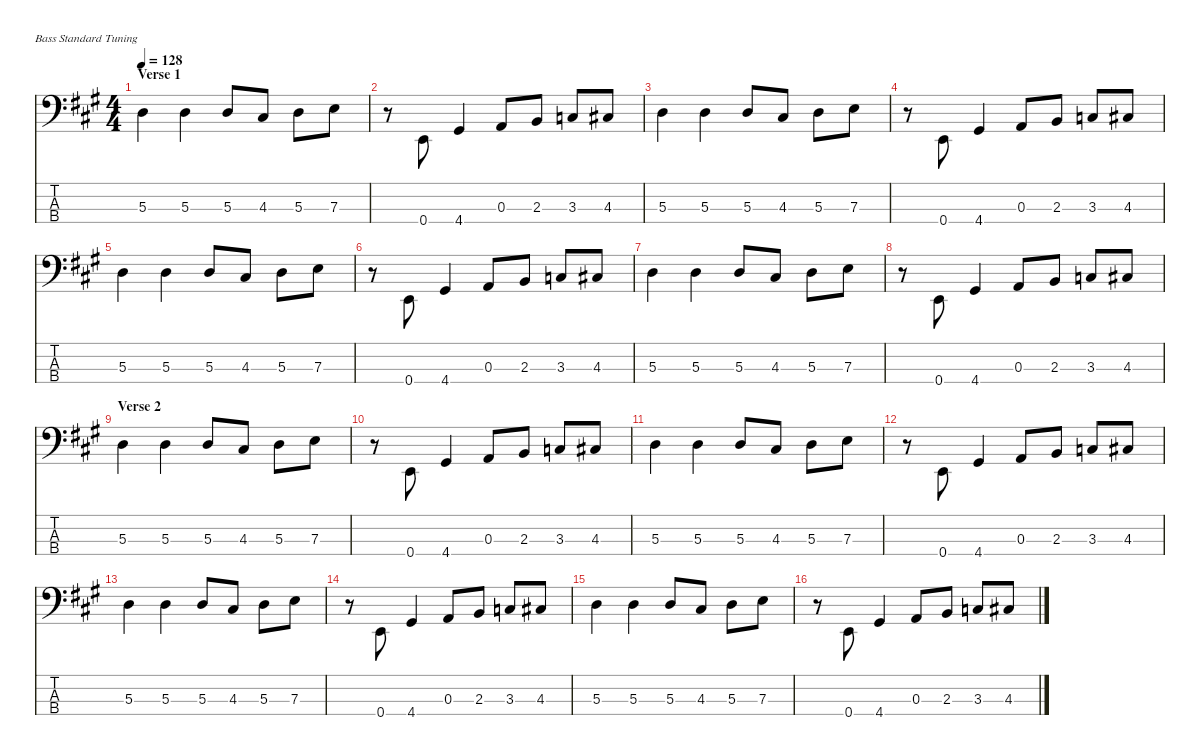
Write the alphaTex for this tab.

\defaultSystemsLayout 4
\hideDynamics
\bracketExtendMode nobrackets
\singleTrackTrackNamePolicy hidden
\multiTrackTrackNamePolicy hidden
\firstSystemTrackNameMode fullname
\firstSystemTrackNameOrientation horizontal
\otherSystemsTrackNameOrientation horizontal
\track ("Electric Bass" "E-Bass") {defaultSystemsLayout 4 instrument electricbassfinger}
\staff {score tabs}
\tuning (G2 D2 A1 E1)
\ts (4 4)
\section ("" "Verse 1")
\tempo 128
\clef f4
\ks a
5.3{acc forcenatural}.4{dy fff beam Down} 5.3{acc forcenatural}.4{beam Down} 5.3{acc forcenatural}.8{beam Up} 4.3{acc #}.8{beam Up} 5.3{acc forcenatural}.8{beam Down} 7.3{acc forcenatural}.8{beam Down} |
r.8{beam Down} 0.4{acc forcenatural}.8{beam Up} 4.4{acc #}.4{beam Up} 0.3{acc forcenatural}.8{beam Up} 2.3{acc forcenatural}.8{beam Up} 3.3{acc forcenatural}.8{beam Up} 4.3{acc #}.8{beam Up} |
5.3{acc forcenatural}.4{beam Down} 5.3{acc forcenatural}.4{beam Down} 5.3{acc forcenatural}.8{beam Up} 4.3{acc #}.8{beam Up} 5.3{acc forcenatural}.8{beam Down} 7.3{acc forcenatural}.8{beam Down} |
r.8{beam Down} 0.4{acc forcenatural}.8{beam Up} 4.4{acc #}.4{beam Up} 0.3{acc forcenatural}.8{beam Up} 2.3{acc forcenatural}.8{beam Up} 3.3{acc forcenatural}.8{beam Up} 4.3{acc #}.8{beam Up} |
5.3{acc forcenatural}.4{beam Down} 5.3{acc forcenatural}.4{beam Down} 5.3{acc forcenatural}.8{beam Up} 4.3{acc #}.8{beam Up} 5.3{acc forcenatural}.8{beam Down} 7.3{acc forcenatural}.8{beam Down} |
r.8{beam Down} 0.4{acc forcenatural}.8{beam Up} 4.4{acc #}.4{beam Up} 0.3{acc forcenatural}.8{beam Up} 2.3{acc forcenatural}.8{beam Up} 3.3{acc forcenatural}.8{beam Up} 4.3{acc #}.8{beam Up} |
5.3{acc forcenatural}.4{beam Down} 5.3{acc forcenatural}.4{beam Down} 5.3{acc forcenatural}.8{beam Up} 4.3{acc #}.8{beam Up} 5.3{acc forcenatural}.8{beam Down} 7.3{acc forcenatural}.8{beam Down} |
r.8{beam Down} 0.4{acc forcenatural}.8{beam Up} 4.4{acc #}.4{beam Up} 0.3{acc forcenatural}.8{beam Up} 2.3{acc forcenatural}.8{beam Up} 3.3{acc forcenatural}.8{beam Up} 4.3{acc #}.8{beam Up} |
\section ("" "Verse 2")
5.3{acc forcenatural}.4{beam Down} 5.3{acc forcenatural}.4{beam Down} 5.3{acc forcenatural}.8{beam Up} 4.3{acc #}.8{beam Up} 5.3{acc forcenatural}.8{beam Down} 7.3{acc forcenatural}.8{beam Down} |
r.8{beam Down} 0.4{acc forcenatural}.8{beam Up} 4.4{acc #}.4{beam Up} 0.3{acc forcenatural}.8{beam Up} 2.3{acc forcenatural}.8{beam Up} 3.3{acc forcenatural}.8{beam Up} 4.3{acc #}.8{beam Up} |
5.3{acc forcenatural}.4{beam Down} 5.3{acc forcenatural}.4{beam Down} 5.3{acc forcenatural}.8{beam Up} 4.3{acc #}.8{beam Up} 5.3{acc forcenatural}.8{beam Down} 7.3{acc forcenatural}.8{beam Down} |
r.8{beam Down} 0.4{acc forcenatural}.8{beam Up} 4.4{acc #}.4{beam Up} 0.3{acc forcenatural}.8{beam Up} 2.3{acc forcenatural}.8{beam Up} 3.3{acc forcenatural}.8{beam Up} 4.3{acc #}.8{beam Up} |
5.3{acc forcenatural}.4{beam Down} 5.3{acc forcenatural}.4{beam Down} 5.3{acc forcenatural}.8{beam Up} 4.3{acc #}.8{beam Up} 5.3{acc forcenatural}.8{beam Down} 7.3{acc forcenatural}.8{beam Down} |
r.8{beam Down} 0.4{acc forcenatural}.8{beam Up} 4.4{acc #}.4{beam Up} 0.3{acc forcenatural}.8{beam Up} 2.3{acc forcenatural}.8{beam Up} 3.3{acc forcenatural}.8{beam Up} 4.3{acc #}.8{beam Up} |
5.3{acc forcenatural}.4{beam Down} 5.3{acc forcenatural}.4{beam Down} 5.3{acc forcenatural}.8{beam Up} 4.3{acc #}.8{beam Up} 5.3{acc forcenatural}.8{beam Down} 7.3{acc forcenatural}.8{beam Down} |
r.8{beam Down} 0.4{acc forcenatural}.8{beam Up} 4.4{acc #}.4{beam Up} 0.3{acc forcenatural}.8{beam Up} 2.3{acc forcenatural}.8{beam Up} 3.3{acc forcenatural}.8{beam Up} 4.3{acc #}.8{beam Up}
